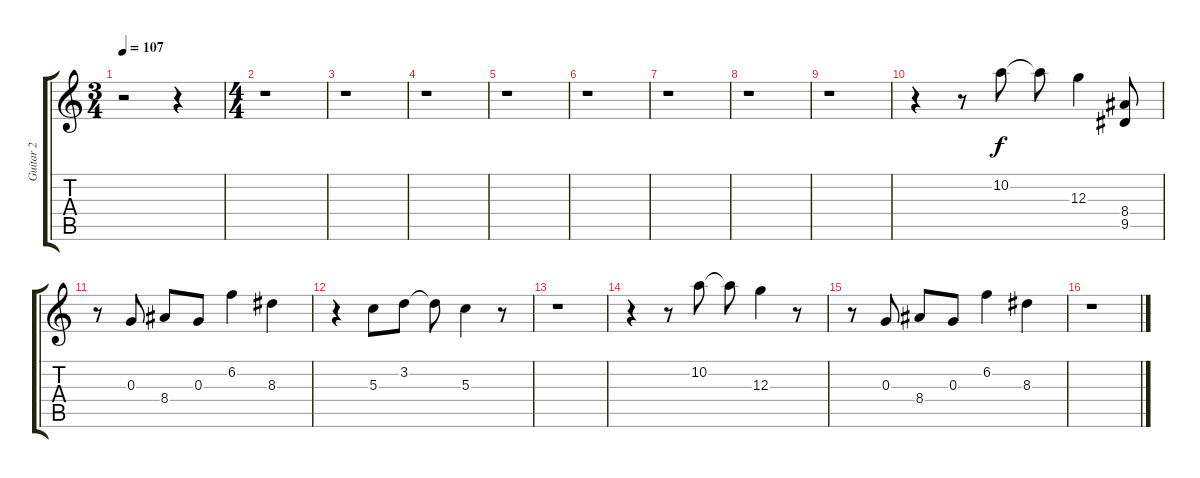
\track ("Guitar 2" "Guitar 2") {instrument distortionguitar}
\staff {score tabs}
\tuning (E4 B3 G3 D3 Gb2 B1) {hide}
\ts (3 4)
\tempo 107
\clef g2
\ks c
r.2{dy f} r.4 |
\ts (4 4)
r.1 |
r.1 |
r.1 |
r.1 |
r.1 |
r.1 |
r.1 |
r.1 |
r.4 r.8 10.2.8 10.2{t}.8 12.3.4 (8.4 9.5).8 |
r.8 0.3.8 8.4.8 0.3.8 6.2.4 8.3.4 |
r.4 5.3.8 3.2.8 3.2{t}.8 5.3.4 r.8 |
r.1 |
r.4 r.8 10.2.8 10.2{t}.8 12.3.4 r.8 |
r.8 0.3.8 8.4.8 0.3.8 6.2.4 8.3.4 |
r.1
